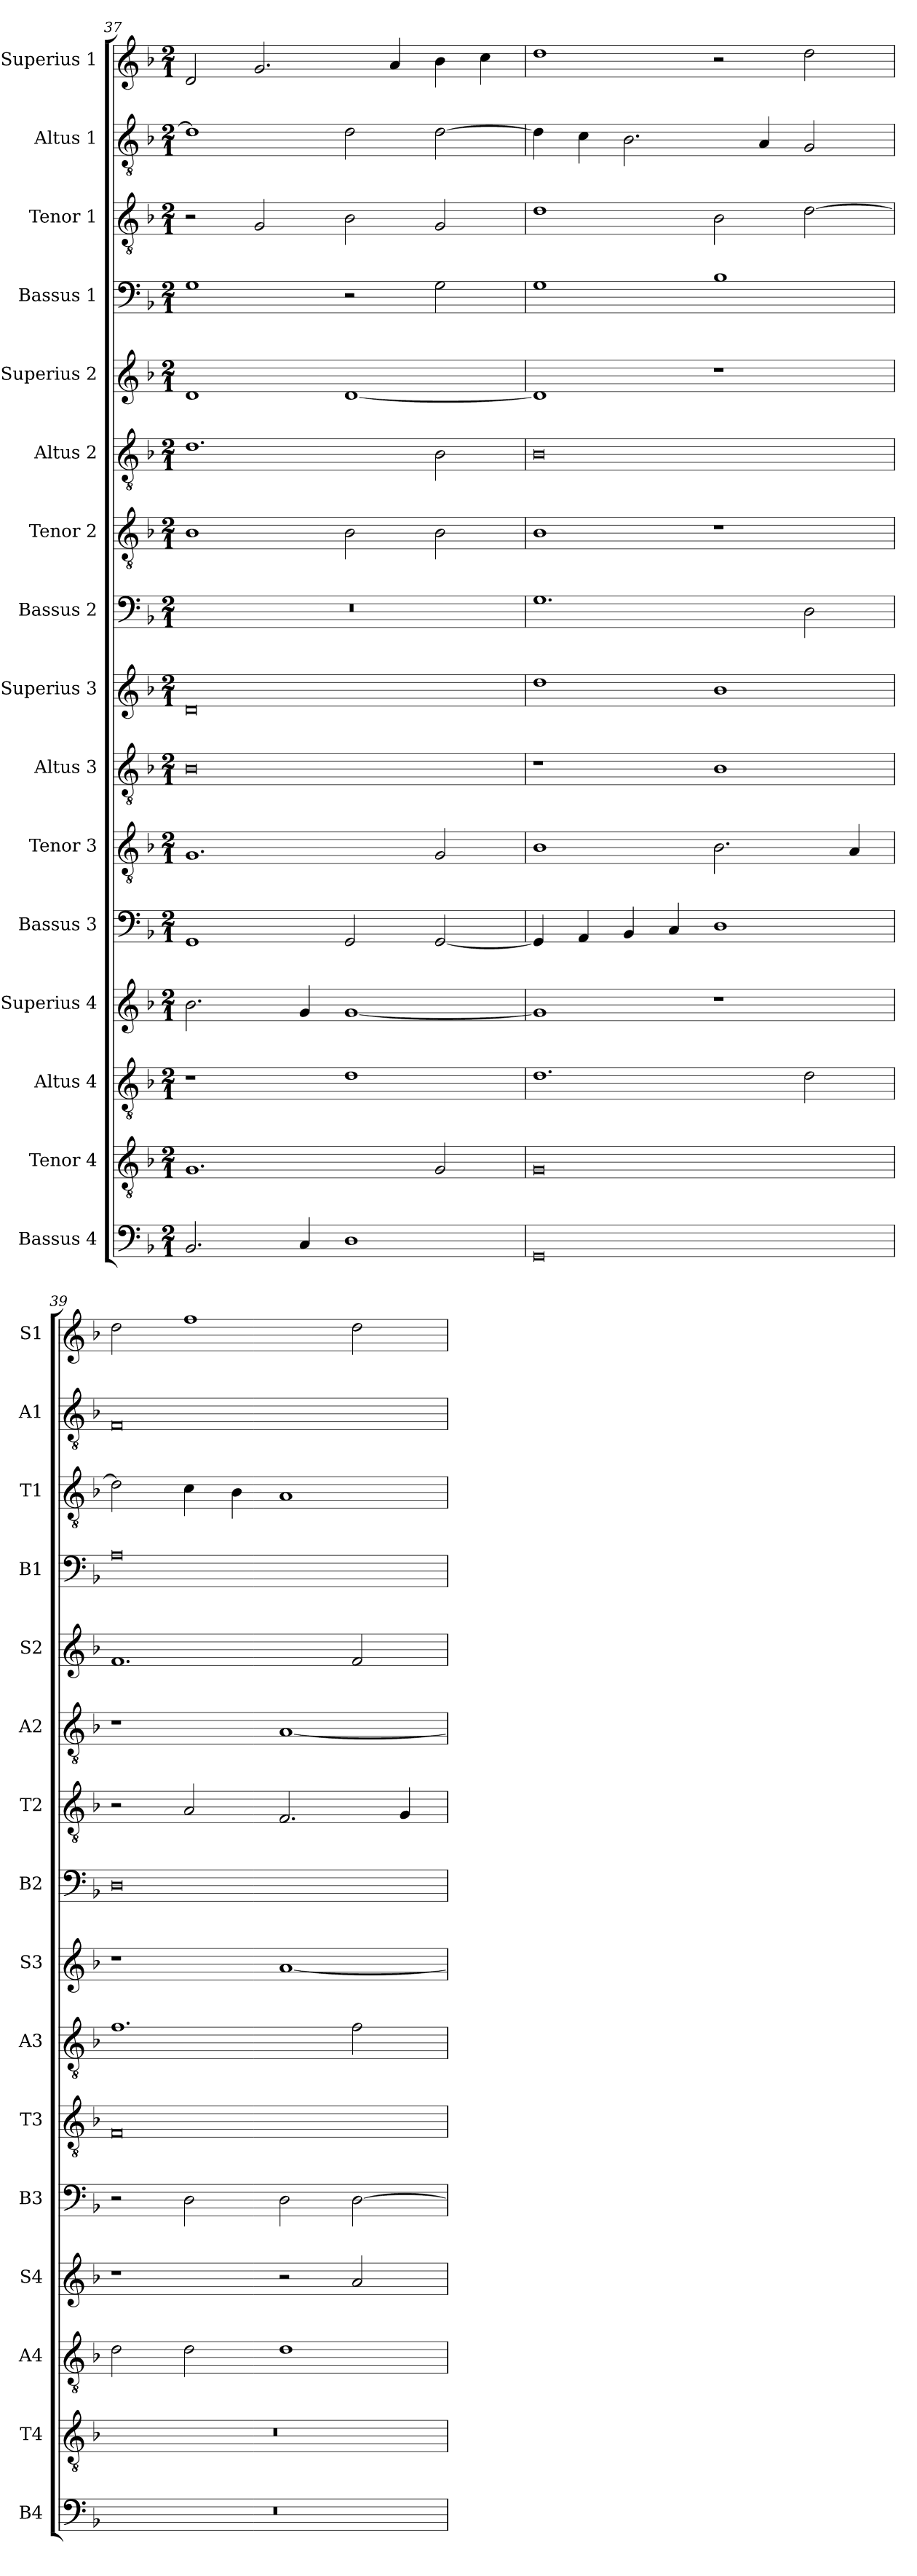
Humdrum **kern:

**kern	**kern	**kern	**kern	**kern	**kern	**kern	**kern	**kern	**kern	**kern	**kern	**kern	**kern	**kern	**kern
*part16	*part15	*part14	*part13	*part12	*part11	*part10	*part9	*part8	*part7	*part6	*part5	*part4	*part3	*part2	*part1
*staff16	*staff15	*staff14	*staff13	*staff12	*staff11	*staff10	*staff9	*staff8	*staff7	*staff6	*staff5	*staff4	*staff3	*staff2	*staff1
*I"Bassus 4	*I"Tenor 4	*I"Altus 4	*I"Superius 4	*I"Bassus 3	*I"Tenor 3	*I"Altus 3	*I"Superius 3	*I"Bassus 2	*I"Tenor 2	*I"Altus 2	*I"Superius 2	*I"Bassus 1	*I"Tenor 1	*I"Altus 1	*I"Superius 1
*I'B4	*I'T4	*I'A4	*I'S4	*I'B3	*I'T3	*I'A3	*I'S3	*I'B2	*I'T2	*I'A2	*I'S2	*I'B1	*I'T1	*I'A1	*I'S1
*clefF4	*clefGv2	*clefGv2	*clefG2	*clefF4	*clefGv2	*clefGv2	*clefG2	*clefF4	*clefGv2	*clefGv2	*clefG2	*clefF4	*clefGv2	*clefGv2	*clefG2
*k[b-]	*k[b-]	*k[b-]	*k[b-]	*k[b-]	*k[b-]	*k[b-]	*k[b-]	*k[b-]	*k[b-]	*k[b-]	*k[b-]	*k[b-]	*k[b-]	*k[b-]	*k[b-]
*M2/1	*M2/1	*M2/1	*M2/1	*M2/1	*M2/1	*M2/1	*M2/1	*M2/1	*M2/1	*M2/1	*M2/1	*M2/1	*M2/1	*M2/1	*M2/1
=37	=37	=37	=37	=37	=37	=37	=37	=37	=37	=37	=37	=37	=37	=37	=37
2.BB-	1.G	1r	2.b-	1GG	1.G	0B-	0d	0r	1B-	1.d	1d	1G	2r	1d]	2d
.	.	.	.	.	.	.	.	.	.	.	.	.	2G	.	2.g
4C	.	.	4g	.	.	.	.	.	.	.	.	.	.	.	.
1D	.	1d	[1g	2GG	.	.	.	.	2B-	.	[1d	2r	2B-	2d	.
.	.	.	.	.	.	.	.	.	.	.	.	.	.	.	4a
.	2G	.	.	[2GG	2G	.	.	.	2B-	2B-	.	2G	2G	[2d	4b-
.	.	.	.	.	.	.	.	.	.	.	.	.	.	.	4cc
=38	=38	=38	=38	=38	=38	=38	=38	=38	=38	=38	=38	=38	=38	=38	=38
0GG	0G	1.d	1g]	4GG]	1B-	1r	1dd	1.G	1B-	0B-	1d]	1G	1d	4d]	1dd
.	.	.	.	4AA	.	.	.	.	.	.	.	.	.	4c	.
.	.	.	.	4BB-	.	.	.	.	.	.	.	.	.	2.B-	.
.	.	.	.	4C	.	.	.	.	.	.	.	.	.	.	.
.	.	.	1r	1D	2.B-	1B-	1b-	.	1r	.	1r	1B-	2B-	.	2r
.	.	.	.	.	.	.	.	.	.	.	.	.	.	4A	.
.	.	2d	.	.	.	.	.	2D	.	.	.	.	[2d	2G	2dd
.	.	.	.	.	4A	.	.	.	.	.	.	.	.	.	.
=39	=39	=39	=39	=39	=39	=39	=39	=39	=39	=39	=39	=39	=39	=39	=39
0r	0r	2d	1r	2r	0F	1.f	1r	0D	2r	1r	1.f	0A	2d]	0F	2dd
.	.	2d	.	2D	.	.	.	.	2A	.	.	.	4c	.	1ff
.	.	.	.	.	.	.	.	.	.	.	.	.	4B-	.	.
.	.	1d	2r	2D	.	.	[1a	.	2.F	[1A	.	.	1A	.	.
.	.	.	2a	[2D	.	2f	.	.	.	.	2f	.	.	.	2dd
.	.	.	.	.	.	.	.	.	4G	.	.	.	.	.	.
=	=	=	=	=	=	=	=	=	=	=	=	=	=	=	=
*-	*-	*-	*-	*-	*-	*-	*-	*-	*-	*-	*-	*-	*-	*-	*-
